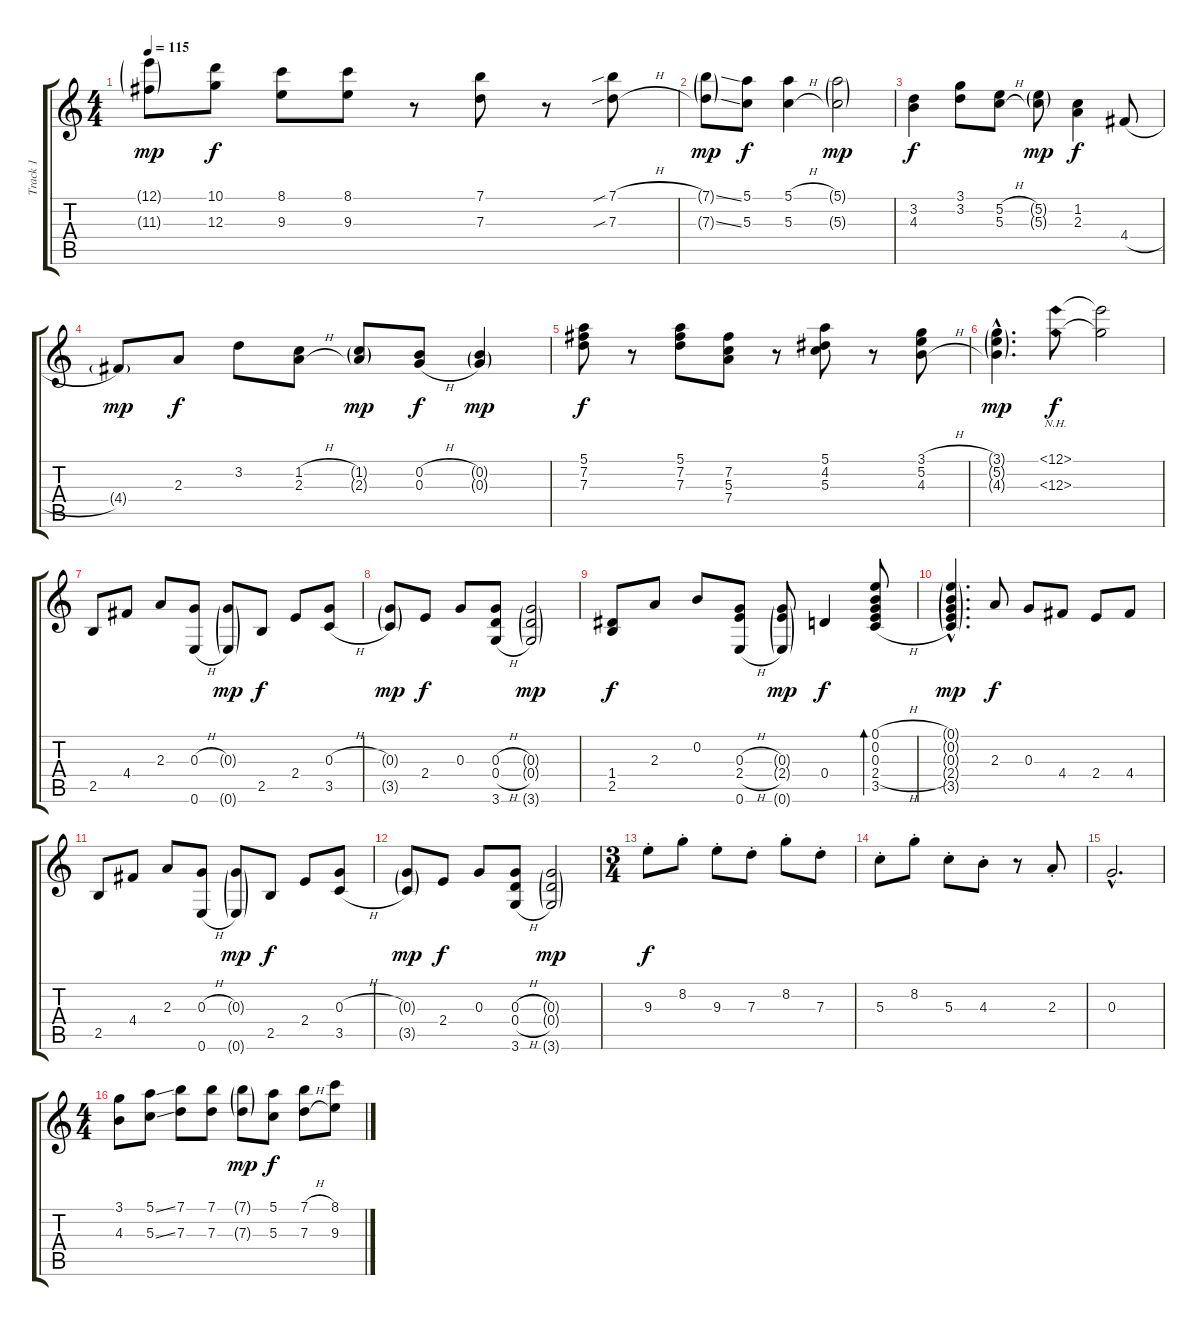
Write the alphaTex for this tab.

\track ("Track 1" "Track 1") {instrument acousticguitarnylon}
\staff {score tabs}
\tuning (E4 B3 G3 D3 A2 E2) {hide}
\ts (4 4)
\tempo 115
\clef g2
\ks c
(12.1{g} 11.3{g}).8{dy mp} (10.1 12.3).8{dy f} (8.1 9.3).8 (8.1 9.3).8 r.8 (7.1 7.3).8 r.8 (7.1{sib h} 7.3{sib h}).8 |
(7.1{ss g} 7.3{ss g}).8{dy mp} (5.1 5.3).8{dy f} (5.1{h} 5.3{h}).4 (5.1{g} 5.3{g}).2{dy mp} |
(3.2 4.3).4{dy f} (3.1 3.2).8 (5.2{h} 5.3{h}).8 (5.2{g} 5.3{g}).8{dy mp} (1.2 2.3).4{dy f} 4.4{h}.8 |
4.4{g}.8{dy mp} 2.3.8{dy f} 3.2.8 (1.2{h} 2.3{h}).8 (1.2{g} 2.3{g}).8{dy mp} (0.2{h} 0.3{h}).8{dy f} (0.2{g} 0.3{g}).4{dy mp} |
(5.1 7.2 7.3).8{dy f} r.8 (5.1 7.2 7.3).8 (7.2 5.3 7.4).8 r.8 (5.1 4.2 5.3).8 r.8 (3.1{h} 5.2{h} 4.3{h}).8 |
(3.1{g hac} 5.2{g hac} 4.3{g hac}).4{d dy mp} (12.1{nh} 12.3{nh}).8{dy f} (12.1{t} 12.3{t}).2 |
2.5.8 4.4.8 2.3.8 (0.3{h} 0.6{h}).8 (0.3{g} 0.6{g}).8{dy mp} 2.5.8{dy f} 2.4.8 (0.3{h} 3.5{h}).8 |
(0.3{g} 3.5{g}).8{dy mp} 2.4.8{dy f} 0.3.8 (0.3{h} 0.4{h} 3.6{h}).8 (0.3{g} 0.4{g} 3.6{g}).2{dy mp} |
(1.4 2.5).8{dy f} 2.3.8 0.2.8 (0.3{h} 2.4{h} 0.6{h}).8 (0.3{g} 2.4{g} 0.6{g}).8{dy mp} 0.4.4{dy f} (0.1{h} 0.2{h} 0.3{h} 2.4{h} 3.5{h}).8{bd 240} |
(0.1{g hac} 0.2{g hac} 0.3{g hac} 2.4{g hac} 3.5{g hac}).4{d dy mp} 2.3.8{dy f} 0.3.8 4.4.8 2.4.8 4.4.8 |
2.5.8 4.4.8 2.3.8 (0.3{h} 0.6{h}).8 (0.3{g} 0.6{g}).8{dy mp} 2.5.8{dy f} 2.4.8 (0.3{h} 3.5{h}).8 |
(0.3{g} 3.5{g}).8{dy mp} 2.4.8{dy f} 0.3.8 (0.3{h} 0.4{h} 3.6{h}).8 (0.3{g} 0.4{g} 3.6{g}).2{dy mp} |
\ts (3 4)
9.3{st}.8{dy f} 8.2{st}.8 9.3{st}.8 7.3{st}.8 8.2{st}.8 7.3{st}.8 |
5.3{st}.8 8.2{st}.8 5.3{st}.8 4.3{st}.8 r.8 2.3{st}.8 |
0.3{hac}.2{d} |
\ts (4 4)
(3.1 4.3).8 (5.1{ss} 5.3{ss}).8 (7.1 7.3).8 (7.1 7.3).8 (7.1{g} 7.3{g}).8{dy mp} (5.1 5.3).8{dy f} (7.1{h} 7.3{h}).8 (8.1{h} 9.3{h}).8
